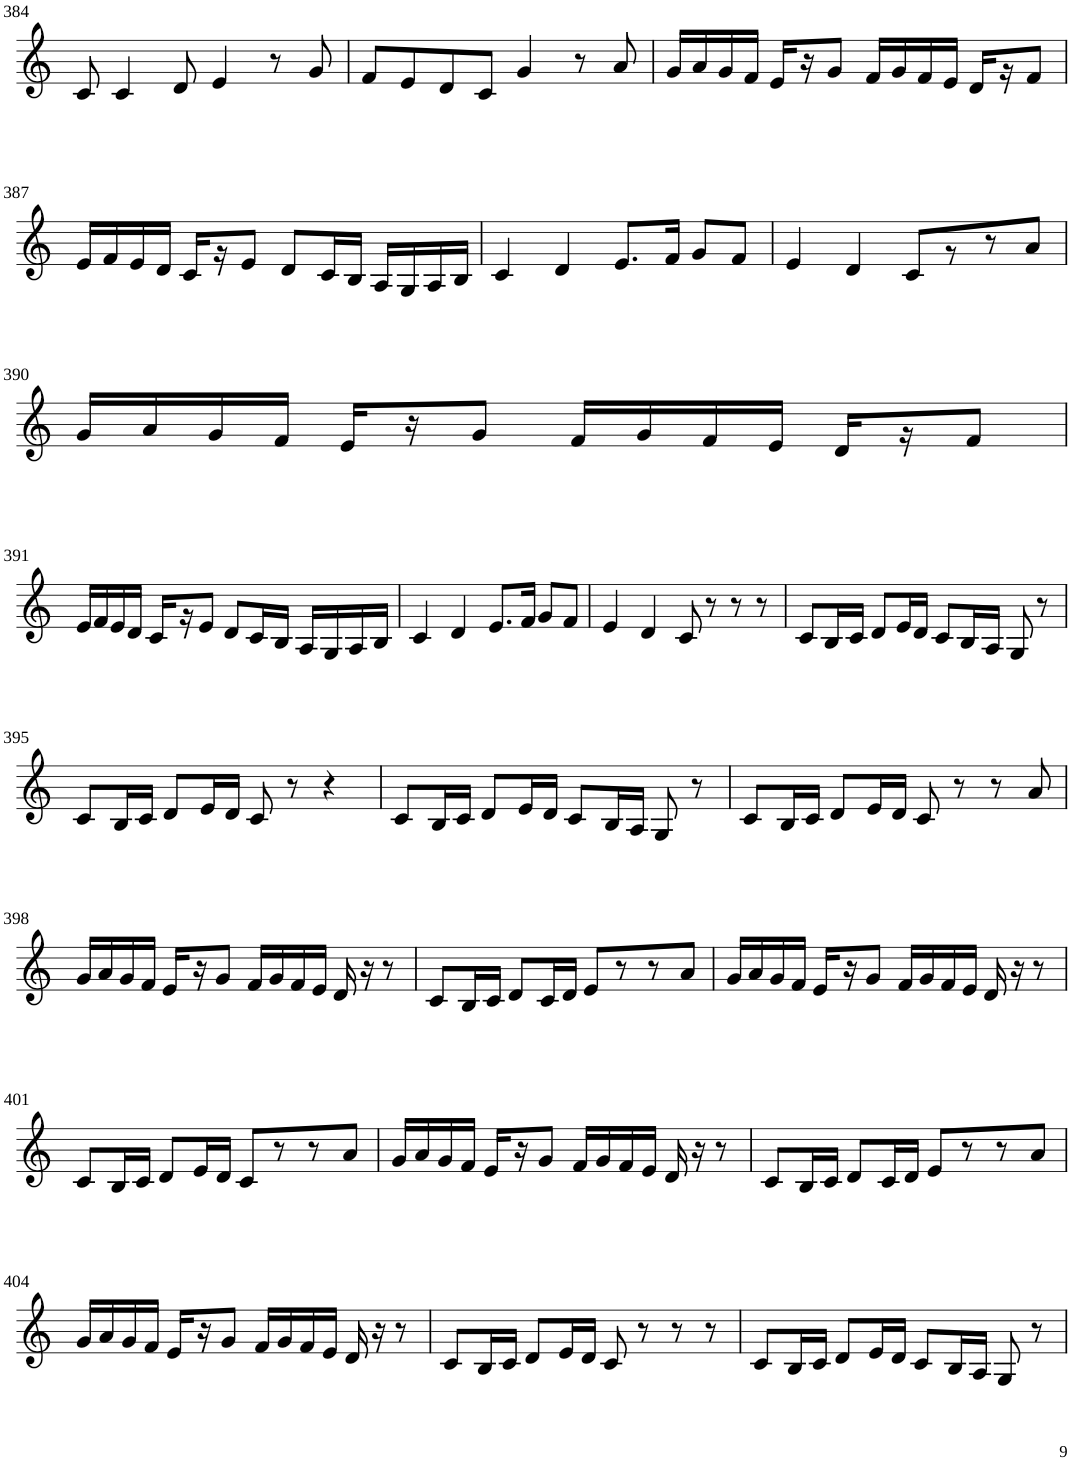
**kern
*part1
*staff1
*I"Violin
!!LO:PB:g=z
*clefG2
*k[]
*M4/4
=384
8c/
4c/
8d/
4e/
8r
8g/
=385
8f/L
8e/
8d/
8c/J
4g/
8r
8a/
=386
16g/LL
16a/
16g/
16f/JJ
16e/LL
16r
8g/J
16f/LL
16g/
16f/
16e/JJ
16d/LL
16r
8f/J
!!LO:LB:g=z
=387
16e/LL
16f/
16e/
16d/JJ
16c/LL
16r
8e/J
8d/L
16c/L
16B/JJ
16A/LL
16G/
16A/
16B/JJ
=388
4c/
4d/
8.e/L
16f/Jk
8g/L
8f/J
=389
4e/
4d/
8c/L
8r
8r
8a/J
!!LO:LB:g=z
=390
16g/LL
16a/
16g/
16f/JJ
16e/LL
16r
8g/J
16f/LL
16g/
16f/
16e/JJ
16d/LL
16r
8f/J
!!LO:LB:g=z
=391
16e/LL
16f/
16e/
16d/JJ
16c/LL
16r
8e/J
8d/L
16c/L
16B/JJ
16A/LL
16G/
16A/
16B/JJ
=392
4c/
4d/
8.e/L
16f/Jk
8g/L
8f/J
=393
4e/
4d/
8c/
8r
8r
8r
=394
8c/L
16B/L
16c/JJ
8d/L
16e/L
16d/JJ
8c/L
16B/L
16A/JJ
8G/
8r
!!LO:LB:g=z
=395
8c/L
16B/L
16c/JJ
8d/L
16e/L
16d/JJ
8c/
8r
4r
=396
8c/L
16B/L
16c/JJ
8d/L
16e/L
16d/JJ
8c/L
16B/L
16A/JJ
8G/
8r
=397
8c/L
16B/L
16c/JJ
8d/L
16e/L
16d/JJ
8c/
8r
8r
8a/
!!LO:LB:g=z
=398
16g/LL
16a/
16g/
16f/JJ
16e/LL
16r
8g/J
16f/LL
16g/
16f/
16e/JJ
16d/
16r
8r
=399
8c/L
16B/L
16c/JJ
8d/L
16c/L
16d/JJ
8e/L
8r
8r
8a/J
=400
16g/LL
16a/
16g/
16f/JJ
16e/LL
16r
8g/J
16f/LL
16g/
16f/
16e/JJ
16d/
16r
8r
!!LO:LB:g=z
=401
8c/L
16B/L
16c/JJ
8d/L
16e/L
16d/JJ
8c/L
8r
8r
8a/J
=402
16g/LL
16a/
16g/
16f/JJ
16e/LL
16r
8g/J
16f/LL
16g/
16f/
16e/JJ
16d/
16r
8r
=403
8c/L
16B/L
16c/JJ
8d/L
16c/L
16d/JJ
8e/L
8r
8r
8a/J
!!LO:LB:g=z
=404
16g/LL
16a/
16g/
16f/JJ
16e/LL
16r
8g/J
16f/LL
16g/
16f/
16e/JJ
16d/
16r
8r
=405
8c/L
16B/L
16c/JJ
8d/L
16e/L
16d/JJ
8c/
8r
8r
8r
=406
8c/L
16B/L
16c/JJ
8d/L
16e/L
16d/JJ
8c/L
16B/L
16A/JJ
8G/
8r
=
*-
